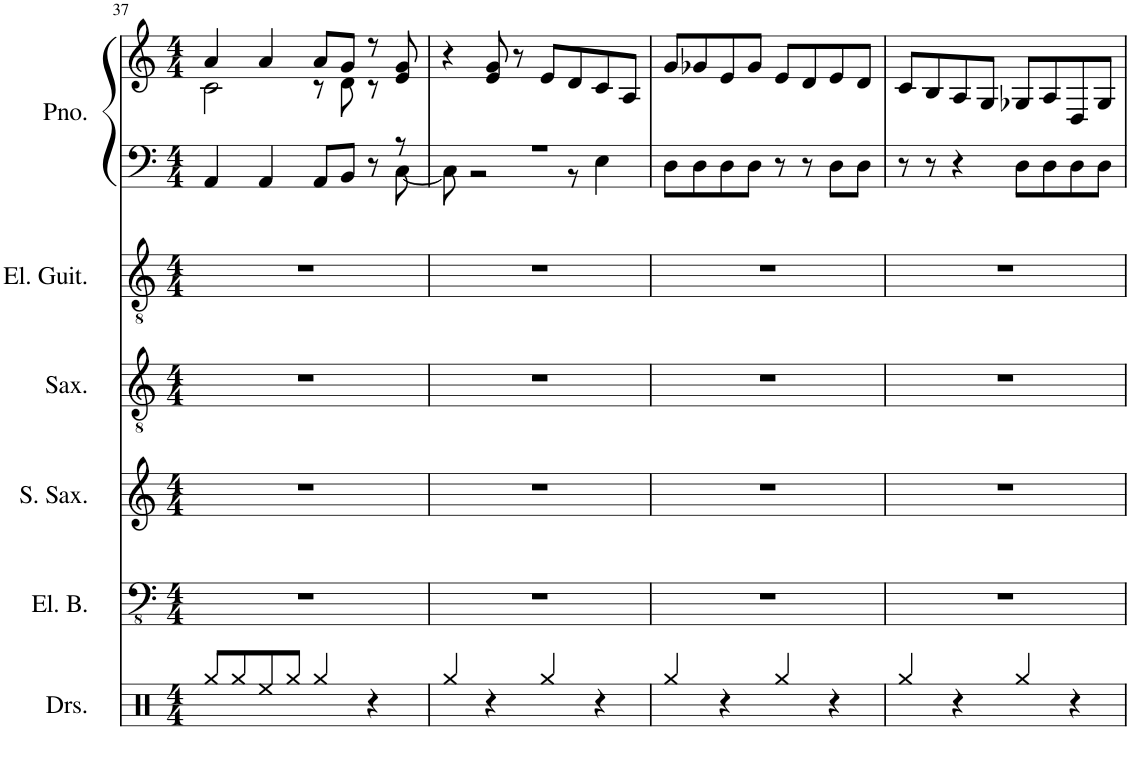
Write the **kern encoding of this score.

**kern	**kern	**kern	**kern	**kern	**kern	**kern
*part6	*part5	*part4	*part3	*part2	*part1	*part1
*staff7	*staff6	*staff5	*staff4	*staff3	*staff2	*staff1
*I"Drumset	*I"Electric Bass	*I"Soprano Saxophone	*I"Saxophone	*I"Electric Guitar	*I"Piano	*
*I'Drs.	*I'El. B.	*I'S. Sax.	*I'Sax.	*I'El. Guit.	*I'Pno.	*
!!LO:PB:g=z
*clefX	*clefFv4	*clefG2	*clefGv2	*clefGv2	*clefF4	*clefG2
*	*	*ITrd1c2	*ITrd8c14	*	*	*
*k[]	*k[]	*k[]	*k[]	*k[]	*k[]	*k[]
*M4/4	*M4/4	*M4/4	*M4/4	*M4/4	*M4/4	*M4/4
=37	=37	=37	=37	=37	=37	=37
*	*	*	*	*	*^	*^
8Rgg/L	1r	1r	1r	1r	4AA/	2..ryy	4a/	2c\
8Rgg/	.	.	.	.	.	.	.	.
8Ree/	.	.	.	.	4AA/	.	4a/	.
8Rgg/J	.	.	.	.	.	.	.	.
4Rgg/	.	.	.	.	8AA/L	.	8a/L	8r
.	.	.	.	.	8BB/J	.	8g/J	8d\
4r	.	.	.	.	8r	.	8r	8r
.	.	.	.	.	8r	[8C\	8e/ 8g/	8ryy
*	*	*	*	*	*	*	*v	*v
=38	=38	=38	=38	=38	=38	=38	=38
4Rgg/	1r	1r	1r	1r	1r	8C\]	4r
.	.	.	.	.	.	2r	.
4r	.	.	.	.	.	.	8e/ 8g/
.	.	.	.	.	.	.	8r
4Rgg/	.	.	.	.	.	.	8e/L
.	.	.	.	.	.	8r	8d/
4r	.	.	.	.	.	4E\	8c/
.	.	.	.	.	.	.	8A/J
*	*	*	*	*	*v	*v	*
=39	=39	=39	=39	=39	=39	=39
4Rgg/	1r	1r	1r	1r	8D\L	8g/L
.	.	.	.	.	8D\	8g-X/
4r	.	.	.	.	8D\	8e/
.	.	.	.	.	8D\J	8g-/J
4Rgg/	.	.	.	.	8r	8e/L
.	.	.	.	.	8r	8d/
4r	.	.	.	.	8D\L	8e/
.	.	.	.	.	8D\J	8d/J
=40	=40	=40	=40	=40	=40	=40
4Rgg/	1r	1r	1r	1r	8r	8c/L
.	.	.	.	.	8r	8B/
4r	.	.	.	.	4r	8A/
.	.	.	.	.	.	8G/J
4Rgg/	.	.	.	.	8D\L	8G-X/L
.	.	.	.	.	8D\	8A/
4r	.	.	.	.	8D\	8D/
.	.	.	.	.	8D\J	8G-/J
=	=	=	=	=	=	=
*-	*-	*-	*-	*-	*-	*-
